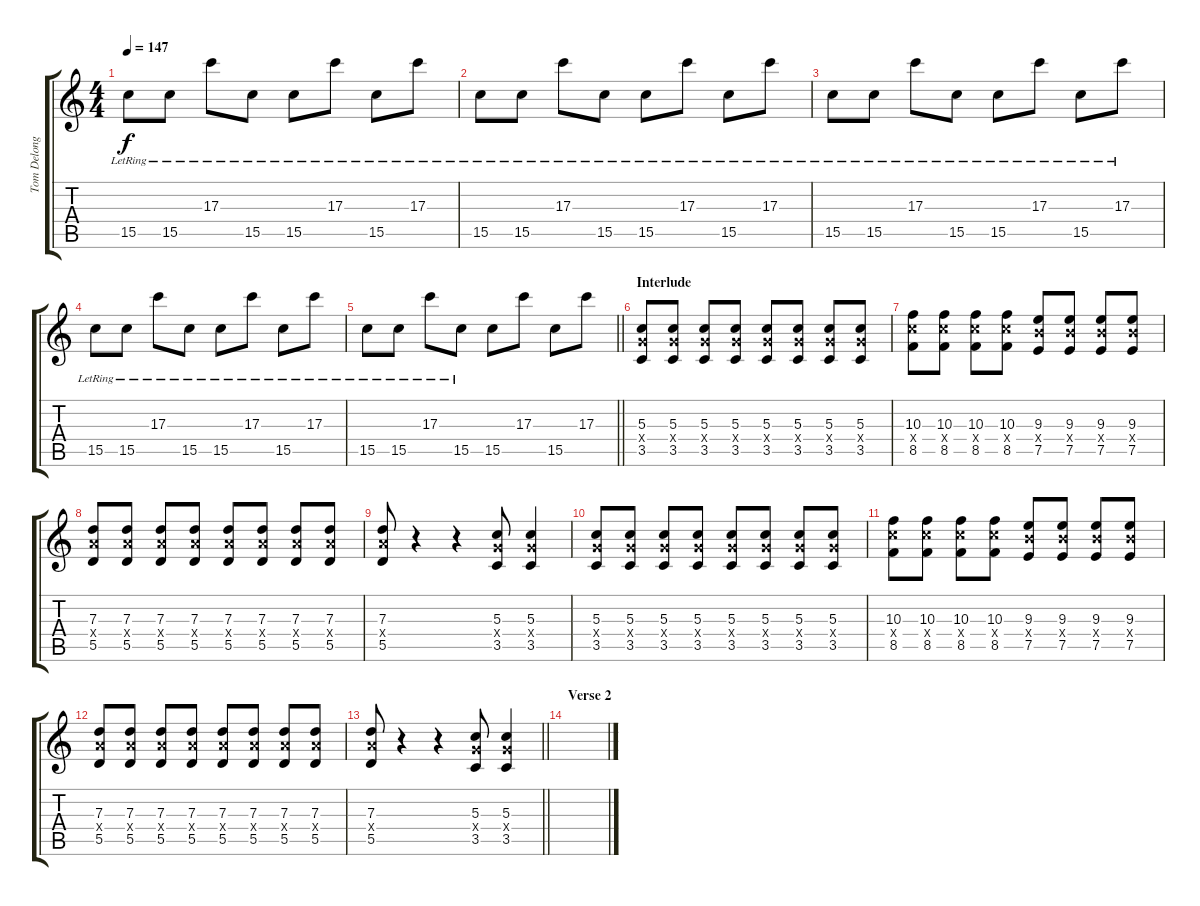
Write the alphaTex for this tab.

\track ("Tom Delonge - Guitar" "Tom Delong") {instrument distortionguitar}
\staff {score tabs}
\tuning (E4 B3 G3 D3 A2 E2) {hide}
\ts (4 4)
\tempo 147
\clef g2
\ks c
15.5{lr}.8{dy f} 15.5{lr}.8 17.3{lr}.8 15.5{lr}.8 15.5{lr}.8 17.3{lr}.8 15.5{lr}.8 17.3{lr}.8 |
15.5{lr}.8 15.5{lr}.8 17.3{lr}.8 15.5{lr}.8 15.5{lr}.8 17.3{lr}.8 15.5{lr}.8 17.3{lr}.8 |
15.5{lr}.8 15.5{lr}.8 17.3{lr}.8 15.5{lr}.8 15.5{lr}.8 17.3{lr}.8 15.5{lr}.8 17.3{lr}.8 |
15.5{lr}.8 15.5{lr}.8 17.3{lr}.8 15.5{lr}.8 15.5{lr}.8 17.3{lr}.8 15.5{lr}.8 17.3{lr}.8 |
\barLineRight lightlight
15.5{lr}.8 15.5{lr}.8 17.3{lr}.8 15.5{lr}.8 15.5.8 17.3.8 15.5.8 17.3.8 |
\section ("" "Interlude")
(5.3 5.4{x} 3.5).8{volume 11} (5.3 5.4{x} 3.5).8 (5.3 5.4{x} 3.5).8 (5.3 5.4{x} 3.5).8 (5.3 5.4{x} 3.5).8 (5.3 5.4{x} 3.5).8 (5.3 5.4{x} 3.5).8 (5.3 5.4{x} 3.5).8 |
(10.3 10.4{x} 8.5).8 (10.3 10.4{x} 8.5).8 (10.3 10.4{x} 8.5).8 (10.3 10.4{x} 8.5).8 (9.3 9.4{x} 7.5).8 (9.3 9.4{x} 7.5).8 (9.3 9.4{x} 7.5).8 (9.3 9.4{x} 7.5).8 |
(7.3 7.4{x} 5.5).8 (7.3 7.4{x} 5.5).8 (7.3 7.4{x} 5.5).8 (7.3 7.4{x} 5.5).8 (7.3 7.4{x} 5.5).8 (7.3 7.4{x} 5.5).8 (7.3 7.4{x} 5.5).8 (7.3 7.4{x} 5.5).8 |
(7.3 7.4{x} 5.5).8 r.4 r.4 (5.3 5.4{x} 3.5).8 (5.3 5.4{x} 3.5).4 |
(5.3 5.4{x} 3.5).8 (5.3 5.4{x} 3.5).8 (5.3 5.4{x} 3.5).8 (5.3 5.4{x} 3.5).8 (5.3 5.4{x} 3.5).8 (5.3 5.4{x} 3.5).8 (5.3 5.4{x} 3.5).8 (5.3 5.4{x} 3.5).8 |
(10.3 10.4{x} 8.5).8 (10.3 10.4{x} 8.5).8 (10.3 10.4{x} 8.5).8 (10.3 10.4{x} 8.5).8 (9.3 9.4{x} 7.5).8 (9.3 9.4{x} 7.5).8 (9.3 9.4{x} 7.5).8 (9.3 9.4{x} 7.5).8 |
(7.3 7.4{x} 5.5).8 (7.3 7.4{x} 5.5).8 (7.3 7.4{x} 5.5).8 (7.3 7.4{x} 5.5).8 (7.3 7.4{x} 5.5).8 (7.3 7.4{x} 5.5).8 (7.3 7.4{x} 5.5).8 (7.3 7.4{x} 5.5).8 |
\barLineRight lightlight
(7.3 7.4{x} 5.5).8 r.4 r.4 (5.3 5.4{x} 3.5).8 (5.3 5.4{x} 3.5).4 |
\section ("" "Verse 2")
